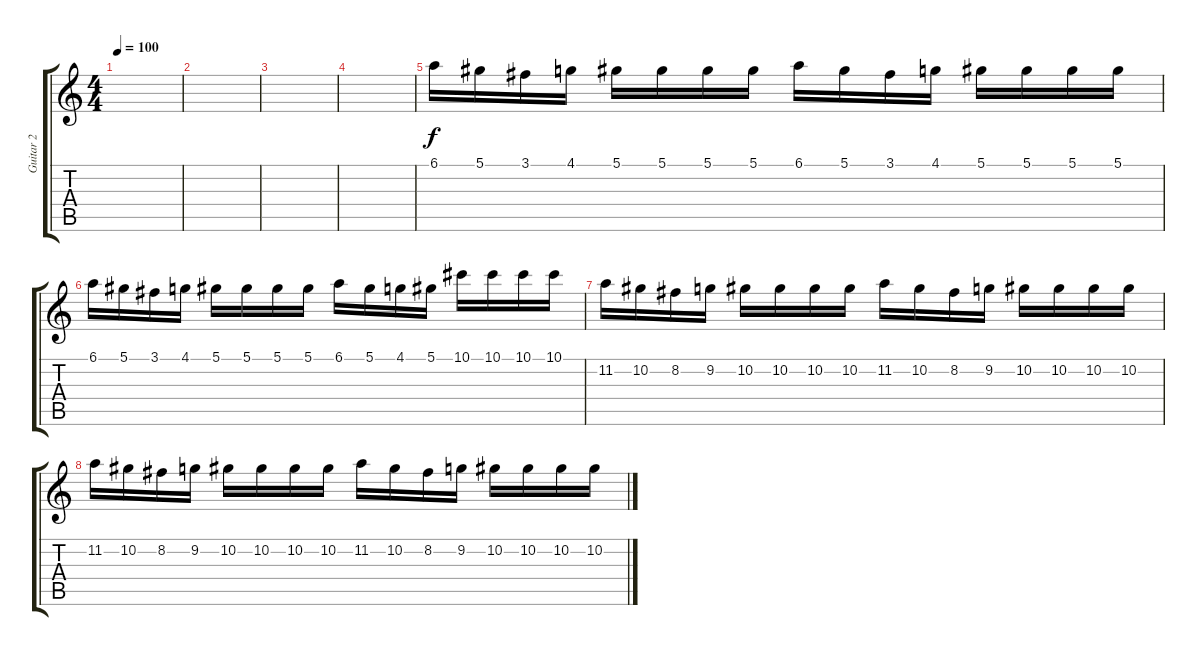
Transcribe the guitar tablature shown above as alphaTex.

\track ("Guitar 2" "Guitar 2") {instrument distortionguitar}
\staff {score tabs}
\tuning (Eb4 Bb3 Gb3 Db3 Ab2 Db2) {hide}
\ts (4 4)
\tempo 100
\clef g2
\ks c
|
|
|
|
6.1.16 5.1.16 3.1.16 4.1.16 5.1.16 5.1.16 5.1.16 5.1.16 6.1.16 5.1.16 3.1.16 4.1.16 5.1.16 5.1.16 5.1.16 5.1.16 |
6.1.16 5.1.16 3.1.16 4.1.16 5.1.16 5.1.16 5.1.16 5.1.16 6.1.16 5.1.16 4.1.16 5.1.16 10.1.16 10.1.16 10.1.16 10.1.16 |
11.2.16 10.2.16 8.2.16 9.2.16 10.2.16 10.2.16 10.2.16 10.2.16 11.2.16 10.2.16 8.2.16 9.2.16 10.2.16 10.2.16 10.2.16 10.2.16 |
11.2.16 10.2.16 8.2.16 9.2.16 10.2.16 10.2.16 10.2.16 10.2.16 11.2.16 10.2.16 8.2.16 9.2.16 10.2.16 10.2.16 10.2.16 10.2.16
